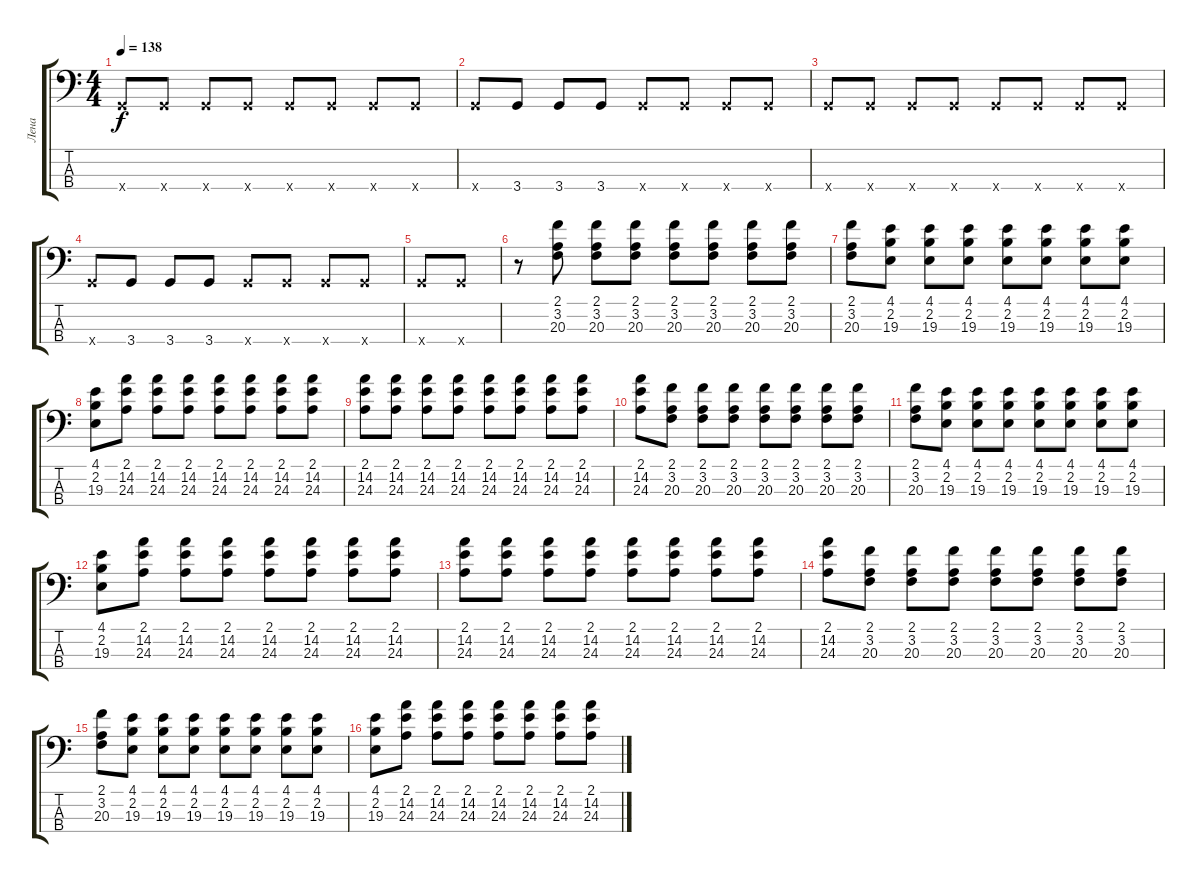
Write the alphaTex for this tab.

\track ("Лена" "Лена") {instrument electricbassfinger}
\staff {score tabs}
\tuning (G2 D2 A1 E1) {hide}
\ts (4 4)
\tempo 138
\clef f4
\ks c
3.4{x}.8{dy f} 3.4{x}.8 3.4{x}.8 3.4{x}.8 3.4{x}.8 3.4{x}.8 3.4{x}.8 3.4{x}.8 |
3.4{x}.8 3.4.8 3.4.8 3.4.8 3.4{x}.8 3.4{x}.8 3.4{x}.8 3.4{x}.8 |
3.4{x}.8 3.4{x}.8 3.4{x}.8 3.4{x}.8 3.4{x}.8 3.4{x}.8 3.4{x}.8 3.4{x}.8 |
3.4{x}.8 3.4.8 3.4.8 3.4.8 3.4{x}.8 3.4{x}.8 3.4{x}.8 3.4{x}.8 |
3.4{x}.8 3.4{x}.8 |
r.8 (2.1 3.2 20.3).8 (2.1 3.2 20.3).8 (2.1 3.2 20.3).8 (2.1 3.2 20.3).8 (2.1 3.2 20.3).8 (2.1 3.2 20.3).8 (2.1 3.2 20.3).8 |
(2.1 3.2 20.3).8 (4.1 2.2 19.3).8 (4.1 2.2 19.3).8 (4.1 2.2 19.3).8 (4.1 2.2 19.3).8 (4.1 2.2 19.3).8 (4.1 2.2 19.3).8 (4.1 2.2 19.3).8 |
(4.1 2.2 19.3).8 (2.1 14.2 24.3).8 (2.1 14.2 24.3).8 (2.1 14.2 24.3).8 (2.1 14.2 24.3).8 (2.1 14.2 24.3).8 (2.1 14.2 24.3).8 (2.1 14.2 24.3).8 |
(2.1 14.2 24.3).8 (2.1 14.2 24.3).8 (2.1 14.2 24.3).8 (2.1 14.2 24.3).8 (2.1 14.2 24.3).8 (2.1 14.2 24.3).8 (2.1 14.2 24.3).8 (2.1 14.2 24.3).8 |
(2.1 14.2 24.3).8 (2.1 3.2 20.3).8 (2.1 3.2 20.3).8 (2.1 3.2 20.3).8 (2.1 3.2 20.3).8 (2.1 3.2 20.3).8 (2.1 3.2 20.3).8 (2.1 3.2 20.3).8 |
(2.1 3.2 20.3).8 (4.1 2.2 19.3).8 (4.1 2.2 19.3).8 (4.1 2.2 19.3).8 (4.1 2.2 19.3).8 (4.1 2.2 19.3).8 (4.1 2.2 19.3).8 (4.1 2.2 19.3).8 |
(4.1 2.2 19.3).8 (2.1 14.2 24.3).8 (2.1 14.2 24.3).8 (2.1 14.2 24.3).8 (2.1 14.2 24.3).8 (2.1 14.2 24.3).8 (2.1 14.2 24.3).8 (2.1 14.2 24.3).8 |
(2.1 14.2 24.3).8 (2.1 14.2 24.3).8 (2.1 14.2 24.3).8 (2.1 14.2 24.3).8 (2.1 14.2 24.3).8 (2.1 14.2 24.3).8 (2.1 14.2 24.3).8 (2.1 14.2 24.3).8 |
(2.1 14.2 24.3).8 (2.1 3.2 20.3).8 (2.1 3.2 20.3).8 (2.1 3.2 20.3).8 (2.1 3.2 20.3).8 (2.1 3.2 20.3).8 (2.1 3.2 20.3).8 (2.1 3.2 20.3).8 |
(2.1 3.2 20.3).8 (4.1 2.2 19.3).8 (4.1 2.2 19.3).8 (4.1 2.2 19.3).8 (4.1 2.2 19.3).8 (4.1 2.2 19.3).8 (4.1 2.2 19.3).8 (4.1 2.2 19.3).8 |
(4.1 2.2 19.3).8 (2.1 14.2 24.3).8 (2.1 14.2 24.3).8 (2.1 14.2 24.3).8 (2.1 14.2 24.3).8 (2.1 14.2 24.3).8 (2.1 14.2 24.3).8 (2.1 14.2 24.3).8
